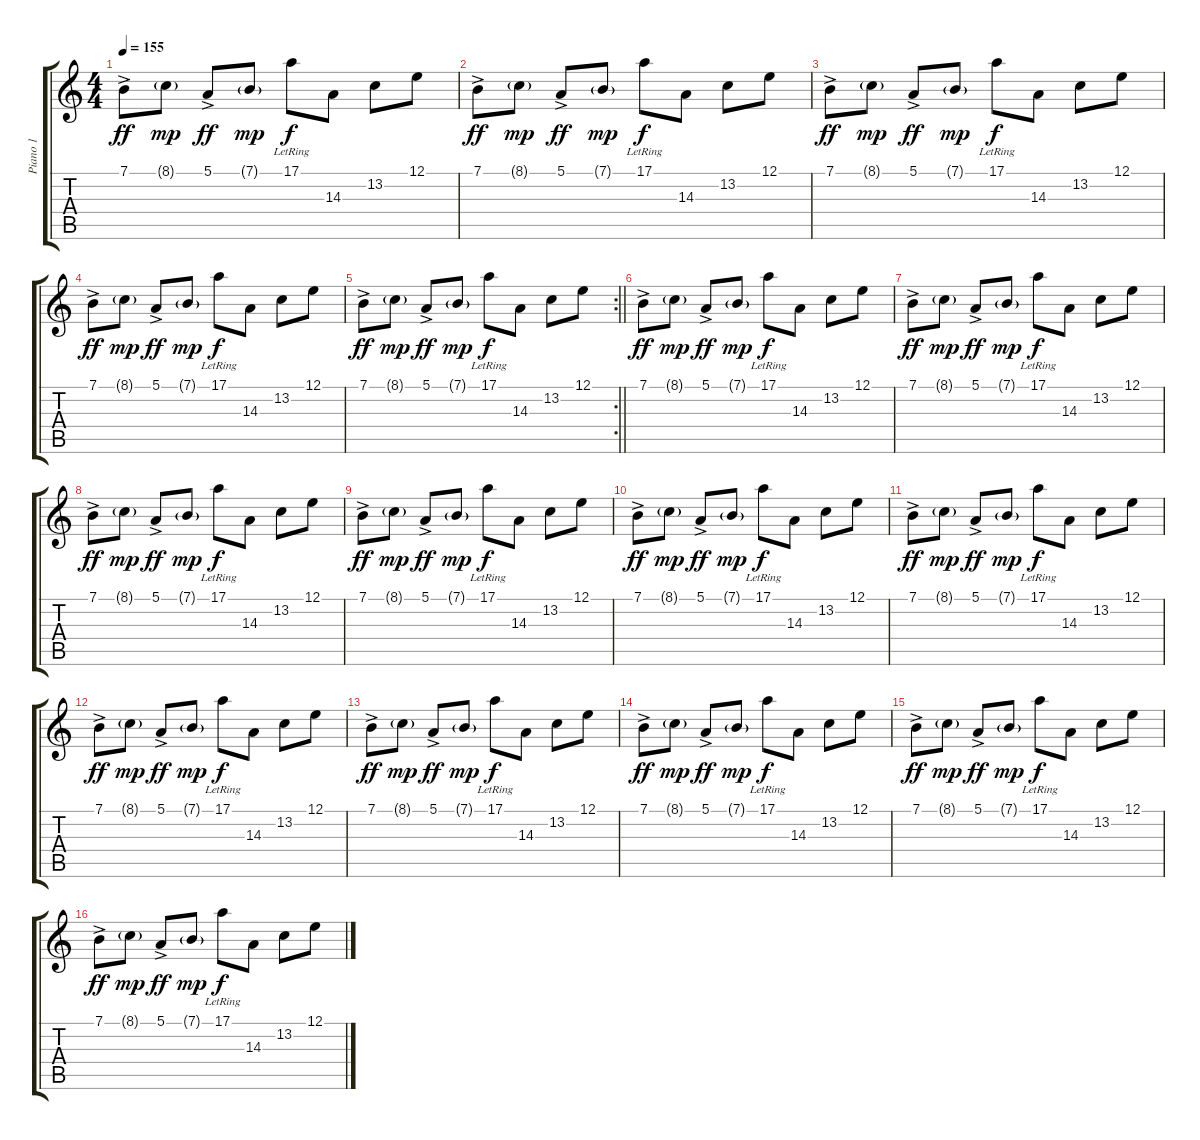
\track ("Piano 1" "Piano 1") {instrument dulcimer}
\staff {score tabs}
\tuning (E4 B3 G3 D3 A2 E2) {hide}
\ts (4 4)
\tempo 155
\clef g2
\ks c
7.1{ac}.8{dy ff} 8.1{g}.8{dy mp} 5.1{ac}.8{dy ff} 7.1{g}.8{dy mp} 17.1{lr}.8{dy f} 14.3.8 13.2.8 12.1.8 |
7.1{ac}.8{dy ff} 8.1{g}.8{dy mp} 5.1{ac}.8{dy ff} 7.1{g}.8{dy mp} 17.1{lr}.8{dy f} 14.3.8 13.2.8 12.1.8 |
7.1{ac}.8{dy ff} 8.1{g}.8{dy mp} 5.1{ac}.8{dy ff} 7.1{g}.8{dy mp} 17.1{lr}.8{dy f} 14.3.8 13.2.8 12.1.8 |
7.1{ac}.8{dy ff} 8.1{g}.8{dy mp} 5.1{ac}.8{dy ff} 7.1{g}.8{dy mp} 17.1{lr}.8{dy f} 14.3.8 13.2.8 12.1.8 |
\rc 2
\barLineRight lightlight
7.1{ac}.8{dy ff} 8.1{g}.8{dy mp} 5.1{ac}.8{dy ff} 7.1{g}.8{dy mp} 17.1{lr}.8{dy f} 14.3.8 13.2.8 12.1.8 |
\section ("" "")
7.1{ac}.8{dy ff} 8.1{g}.8{dy mp} 5.1{ac}.8{dy ff} 7.1{g}.8{dy mp} 17.1{lr}.8{dy f} 14.3.8 13.2.8 12.1.8 |
7.1{ac}.8{dy ff} 8.1{g}.8{dy mp} 5.1{ac}.8{dy ff} 7.1{g}.8{dy mp} 17.1{lr}.8{dy f} 14.3.8 13.2.8 12.1.8 |
7.1{ac}.8{dy ff} 8.1{g}.8{dy mp} 5.1{ac}.8{dy ff} 7.1{g}.8{dy mp} 17.1{lr}.8{dy f} 14.3.8 13.2.8 12.1.8 |
7.1{ac}.8{dy ff} 8.1{g}.8{dy mp} 5.1{ac}.8{dy ff} 7.1{g}.8{dy mp} 17.1{lr}.8{dy f} 14.3.8 13.2.8 12.1.8 |
7.1{ac}.8{dy ff} 8.1{g}.8{dy mp} 5.1{ac}.8{dy ff} 7.1{g}.8{dy mp} 17.1{lr}.8{dy f} 14.3.8 13.2.8 12.1.8 |
7.1{ac}.8{dy ff} 8.1{g}.8{dy mp} 5.1{ac}.8{dy ff} 7.1{g}.8{dy mp} 17.1{lr}.8{dy f} 14.3.8 13.2.8 12.1.8 |
7.1{ac}.8{dy ff} 8.1{g}.8{dy mp} 5.1{ac}.8{dy ff} 7.1{g}.8{dy mp} 17.1{lr}.8{dy f} 14.3.8 13.2.8 12.1.8 |
7.1{ac}.8{dy ff} 8.1{g}.8{dy mp} 5.1{ac}.8{dy ff} 7.1{g}.8{dy mp} 17.1{lr}.8{dy f} 14.3.8 13.2.8 12.1.8 |
7.1{ac}.8{dy ff} 8.1{g}.8{dy mp} 5.1{ac}.8{dy ff} 7.1{g}.8{dy mp} 17.1{lr}.8{dy f} 14.3.8 13.2.8 12.1.8 |
7.1{ac}.8{dy ff} 8.1{g}.8{dy mp} 5.1{ac}.8{dy ff} 7.1{g}.8{dy mp} 17.1{lr}.8{dy f} 14.3.8 13.2.8 12.1.8 |
7.1{ac}.8{dy ff} 8.1{g}.8{dy mp} 5.1{ac}.8{dy ff} 7.1{g}.8{dy mp} 17.1{lr}.8{dy f} 14.3.8 13.2.8 12.1.8
